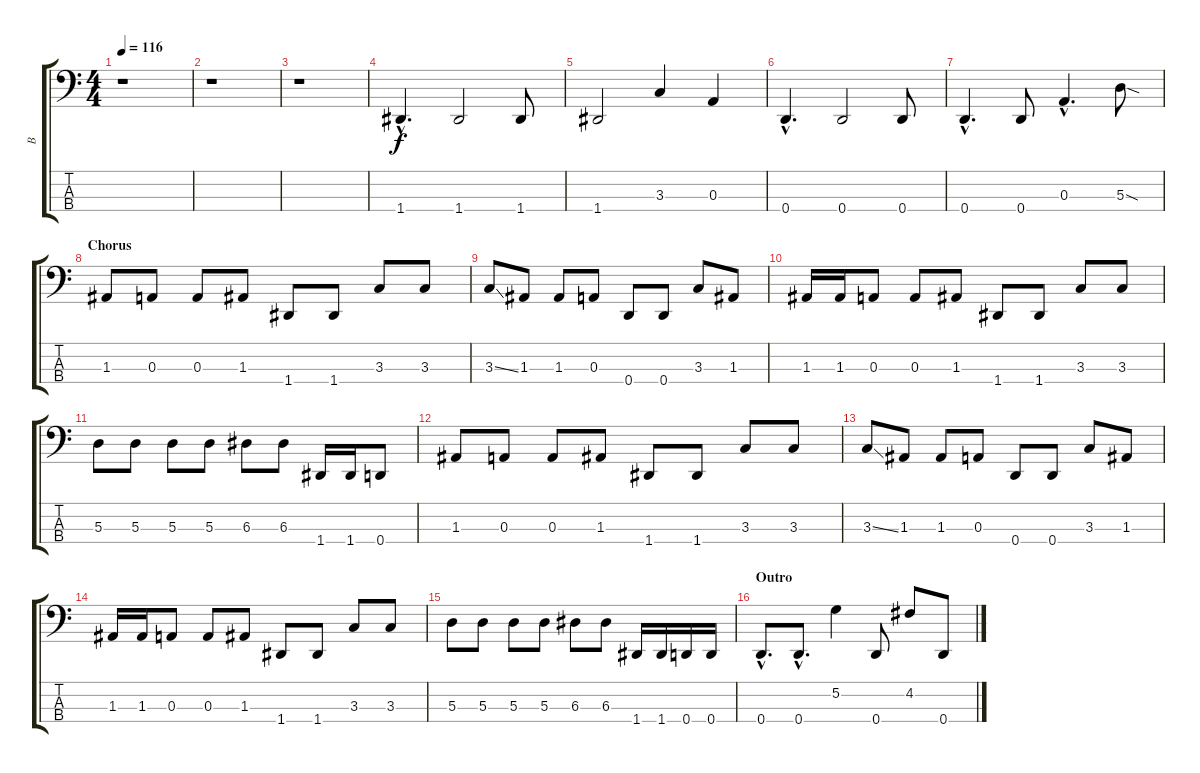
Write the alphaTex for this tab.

\track ("B" "B") {instrument electricbassfinger}
\staff {score tabs}
\tuning (G2 D2 A1 D1) {hide}
\ts (4 4)
\tempo 116
\clef f4
\ks c
r.1{dy f} |
r.1 |
r.1 |
1.4{hac}.4{d} 1.4.2 1.4.8 |
1.4.2 3.3.4 0.3.4 |
0.4{hac}.4{d} 0.4.2 0.4.8 |
0.4{hac}.4{d} 0.4.8 0.3{hac}.4{d} 5.3{sod}.8 |
\section ("" "Chorus")
1.3.8 0.3.8 0.3.8 1.3.8 1.4.8 1.4.8 3.3.8 3.3.8 |
3.3{ss}.8 1.3.8 1.3.8 0.3.8 0.4.8 0.4.8 3.3.8 1.3.8 |
1.3.16 1.3.16 0.3.8 0.3.8 1.3.8 1.4.8 1.4.8 3.3.8 3.3.8 |
5.3.8 5.3.8 5.3.8 5.3.8 6.3.8 6.3.8 1.4.16 1.4.16 0.4.8 |
1.3.8 0.3.8 0.3.8 1.3.8 1.4.8 1.4.8 3.3.8 3.3.8 |
3.3{ss}.8 1.3.8 1.3.8 0.3.8 0.4.8 0.4.8 3.3.8 1.3.8 |
1.3.16 1.3.16 0.3.8 0.3.8 1.3.8 1.4.8 1.4.8 3.3.8 3.3.8 |
5.3.8 5.3.8 5.3.8 5.3.8 6.3.8 6.3.8 1.4.16 1.4.16 0.4.16 0.4.16 |
\section ("" "Outro")
0.4{hac}.8{d} 0.4{hac}.8{d} 5.2.4 0.4.8 4.2.8 0.4.8
